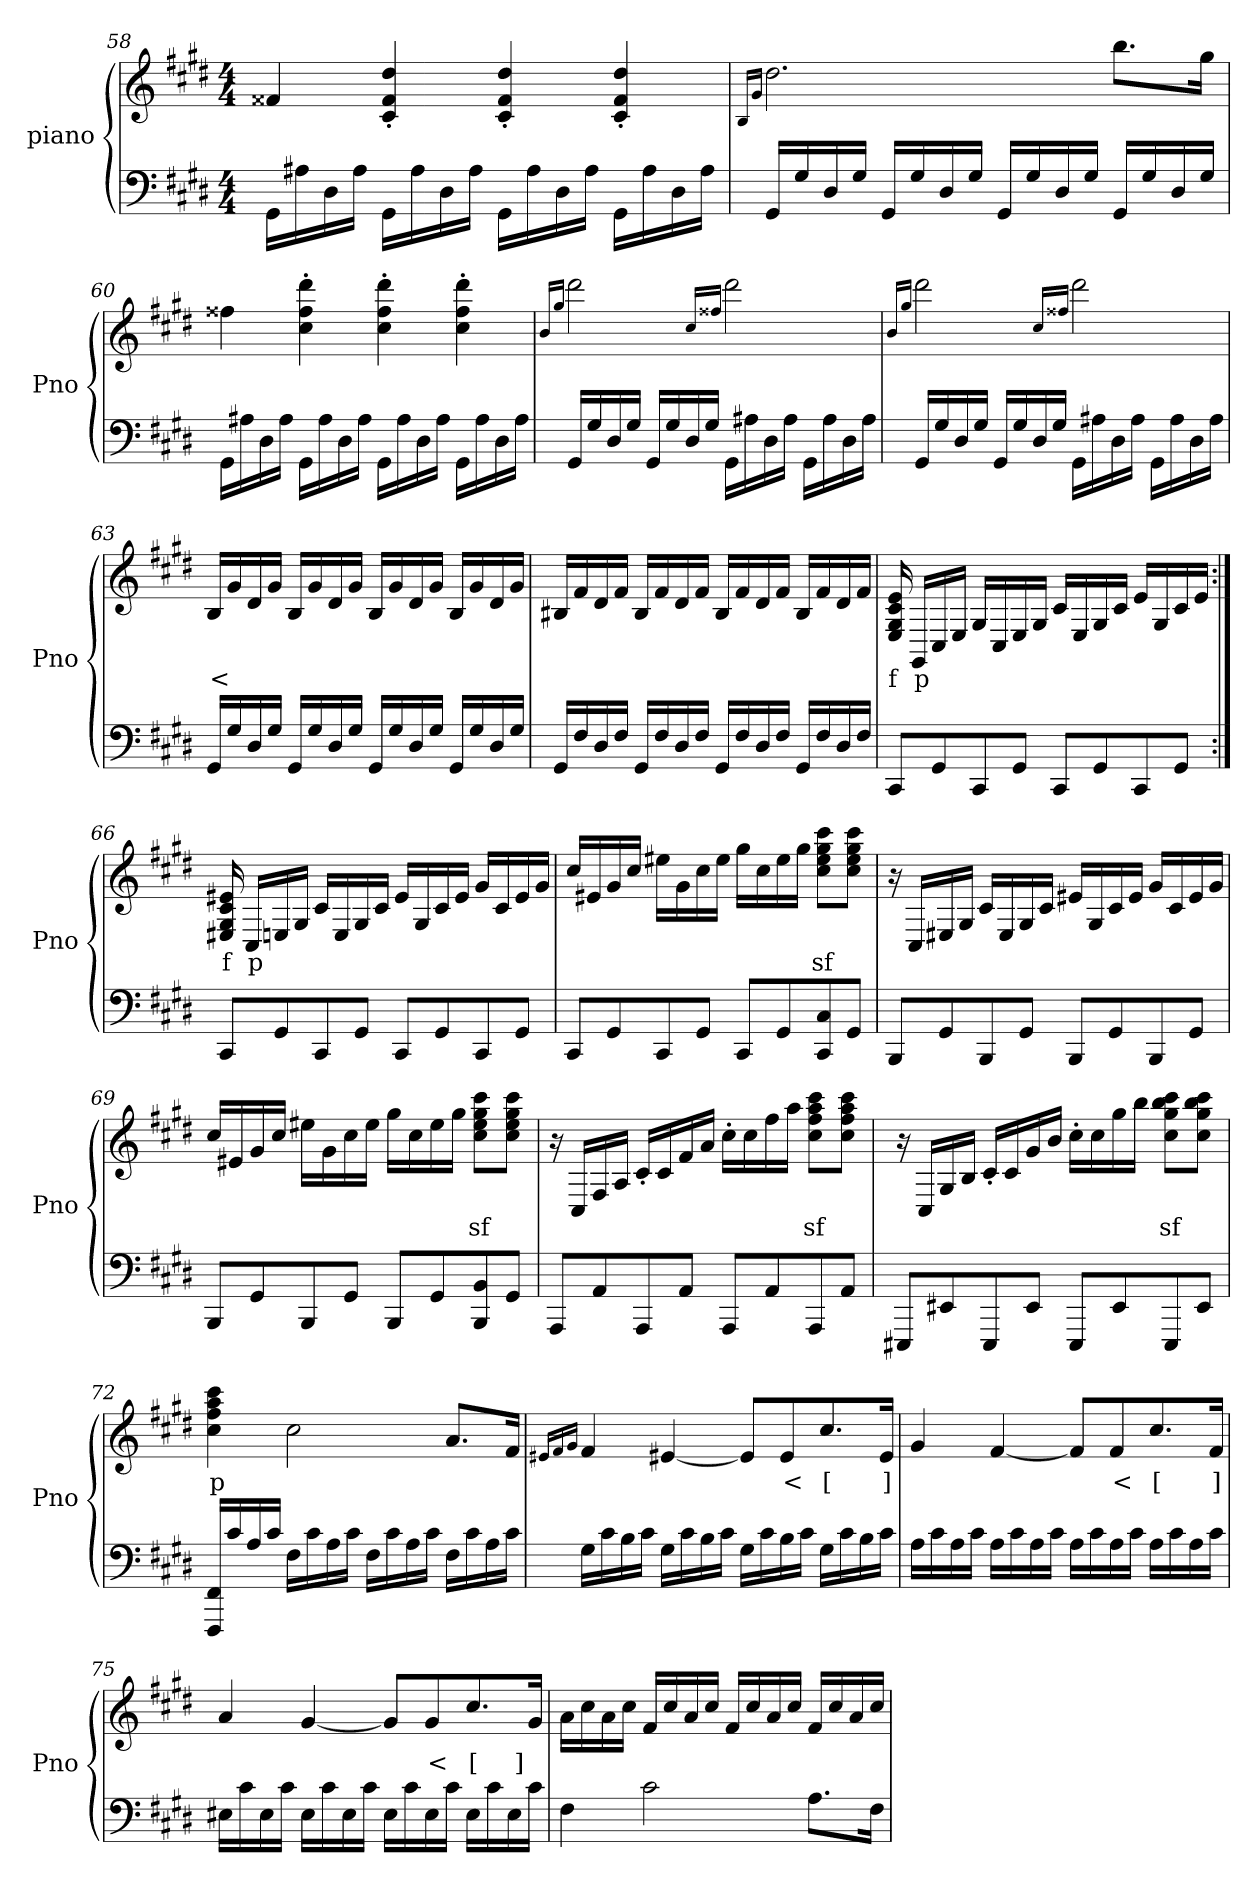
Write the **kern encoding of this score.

**kern	**kern	**text
*part2	*part1	*part1
*staff2	*staff1	*staff1
*I"piano	*I"piano	*
*I'Pno	*I'Pno	*
*clefF4	*clefG2	*
*k[f#c#g#d#]	*k[f#c#g#d#]	*
*c#:	*c#:	*
*M4/4	*M4/4	*
=58	=58	=58
16GG#\LL	4f##X/	.
16A#X\	.	.
16D#\	.	.
16A#\JJ	.	.
16GG#\LL	4c#/' 4f##/' 4dd#/'	.
16A#\	.	.
16D#\	.	.
16A#\JJ	.	.
16GG#\LL	4c#/' 4f##/' 4dd#/'	.
16A#\	.	.
16D#\	.	.
16A#\JJ	.	.
16GG#\LL	4c#/' 4f##/' 4dd#/'	.
16A#\	.	.
16D#\	.	.
16A#\JJ	.	.
=59	=59	=59
.	16qB/LL	.
.	16qg#/JJ	.
16GG#/LL	2.dd#\	.
16G#/	.	.
16D#/	.	.
16G#/JJ	.	.
16GG#/LL	.	.
16G#/	.	.
16D#/	.	.
16G#/JJ	.	.
16GG#/LL	.	.
16G#/	.	.
16D#/	.	.
16G#/JJ	.	.
16GG#/LL	8.bb\L	.
16G#/	.	.
16D#/	.	.
16G#/JJ	16gg#\Jk	.
!!LO:LB:g=z
=60	=60	=60
16GG#\LL	4ff##X\	.
16A#X\	.	.
16D#\	.	.
16A#\JJ	.	.
16GG#\LL	4cc#\' 4ff##\' 4ddd#\'	.
16A#\	.	.
16D#\	.	.
16A#\JJ	.	.
16GG#\LL	4cc#\' 4ff##\' 4ddd#\'	.
16A#\	.	.
16D#\	.	.
16A#\JJ	.	.
16GG#\LL	4cc#\' 4ff##\' 4ddd#\'	.
16A#\	.	.
16D#\	.	.
16A#\JJ	.	.
=61	=61	=61
.	16qb/LL	.
.	16qgg#/JJ	.
16GG#/LL	2ddd#\	.
16G#/	.	.
16D#/	.	.
16G#/JJ	.	.
16GG#/LL	.	.
16G#/	.	.
16D#/	.	.
16G#/JJ	.	.
.	16qcc#/LL	.
.	16qff##X/JJ	.
16GG#\LL	2ddd#\	.
16A#X\	.	.
16D#\	.	.
16A#\JJ	.	.
16GG#\LL	.	.
16A#\	.	.
16D#\	.	.
16A#\JJ	.	.
=62	=62	=62
.	16qb/LL	.
.	16qgg#/JJ	.
16GG#/LL	2ddd#\	.
16G#/	.	.
16D#/	.	.
16G#/JJ	.	.
16GG#/LL	.	.
16G#/	.	.
16D#/	.	.
16G#/JJ	.	.
.	16qcc#/LL	.
.	16qff##X/JJ	.
16GG#\LL	2ddd#\	.
16A#X\	.	.
16D#\	.	.
16A#\JJ	.	.
16GG#\LL	.	.
16A#\	.	.
16D#\	.	.
16A#\JJ	.	.
!!LO:LB:g=z
=63	=63	=63
!	!	!LO:LY:b
16GG#/LL	16B/LL	<
16G#/	16g#/	.
16D#/	16d#/	.
16G#/JJ	16g#/JJ	.
16GG#/LL	16B/LL	.
16G#/	16g#/	.
16D#/	16d#/	.
16G#/JJ	16g#/JJ	.
16GG#/LL	16B/LL	.
16G#/	16g#/	.
16D#/	16d#/	.
16G#/JJ	16g#/JJ	.
16GG#/LL	16B/LL	.
16G#/	16g#/	.
16D#/	16d#/	.
16G#/JJ	16g#/JJ	.
=64	=64	=64
16GG#/LL	16B#X/LL	.
16F#/	16f#/	.
16D#/	16d#/	.
16F#/JJ	16f#/JJ	.
16GG#/LL	16B#/LL	.
16F#/	16f#/	.
16D#/	16d#/	.
16F#/JJ	16f#/JJ	.
16GG#/LL	16B#/LL	.
16F#/	16f#/	.
16D#/	16d#/	.
16F#/JJ	16f#/JJ	.
16GG#/LL	16B#/LL	.
16F#/	16f#/	.
16D#/	16d#/	.
16F#/JJ	16f#/JJ	.
=65	=65	=65
!	!	!LO:LY:b
8CC#/L	16E/ 16G#/ 16c#/ 16e/	f
!	!	!LO:LY:b
.	16GG#/LL	p
8GG#/	16C#/	.
.	16E/JJ	.
8CC#/	16G#/LL	.
.	16C#/	.
8GG#/J	16E/	.
.	16G#/JJ	.
8CC#/L	16c#/LL	.
.	16E/	.
8GG#/	16G#/	.
.	16c#/JJ	.
8CC#/	16e/LL	.
.	16G#/	.
8GG#/J	16c#/	.
.	16e/JJ	.
!!LO:LB:g=z
=66:|!	=66:|!	=66:|!
!	!	!LO:LY:b
8CC#/L	16E#X/ 16G#/ 16c#/ 16e#X/	f
!	!	!LO:LY:b
.	16C#/LL	p
8GG#/	16En/	.
.	16G#/JJ	.
8CC#/	16c#/LL	.
.	16E/	.
8GG#/J	16G#/	.
.	16c#/JJ	.
8CC#/L	16e#/LL	.
.	16G#/	.
8GG#/	16c#/	.
.	16e#/JJ	.
8CC#/	16g#/LL	.
.	16c#/	.
8GG#/J	16e#/	.
.	16g#/JJ	.
=67	=67	=67
8CC#/L	16cc#/LL	.
.	16e#X/	.
8GG#/	16g#/	.
.	16cc#/JJ	.
8CC#/	16ee#X\LL	.
.	16g#\	.
8GG#/J	16cc#\	.
.	16ee#\JJ	.
8CC#/L	16gg#\LL	.
.	16cc#\	.
8GG#/	16ee#\	.
.	16gg#\JJ	.
!	!	!LO:LY:b
8CC#/ 8C#/	8cc#\ 8ee#\ 8gg#\ 8ccc#\L	sf
8GG#/J	8cc#\ 8ee#\ 8gg#\ 8ccc#\J	.
=68	=68	=68
8BBB/L	16r	.
.	16C#/LL	.
8GG#/	16E#X/	.
.	16G#/JJ	.
8BBB/	16c#/LL	.
.	16E#/	.
8GG#/J	16G#/	.
.	16c#/JJ	.
8BBB/L	16e#X/LL	.
.	16G#/	.
8GG#/	16c#/	.
.	16e#/JJ	.
8BBB/	16g#/LL	.
.	16c#/	.
8GG#/J	16e#/	.
.	16g#/JJ	.
!!LO:PB:g=z
=69	=69	=69
8BBB/L	16cc#/LL	.
.	16e#X/	.
8GG#/	16g#/	.
.	16cc#/JJ	.
8BBB/	16ee#X\LL	.
.	16g#\	.
8GG#/J	16cc#\	.
.	16ee#\JJ	.
8BBB/L	16gg#\LL	.
.	16cc#\	.
8GG#/	16ee#\	.
.	16gg#\JJ	.
!	!	!LO:LY:b
8BBB/ 8BB/	8cc#\ 8ee#\ 8gg#\ 8ccc#\L	sf
8GG#/J	8cc#\ 8ee#\ 8gg#\ 8ccc#\J	.
=70	=70	=70
8AAA/L	16r	.
.	16C#/LL	.
8AA/	16F#/	.
.	16A/JJ	.
8AAA/	16c#'/LL	.
.	16c#/	.
8AA/J	16f#/	.
.	16a/JJ	.
8AAA/L	16cc#'\LL	.
.	16cc#\	.
8AA/	16ff#\	.
.	16aa\JJ	.
!	!	!LO:LY:b
8AAA/	8cc#\ 8ff#\ 8aa\ 8ccc#\L	sf
8AA/J	8cc#\ 8ff#\ 8aa\ 8ccc#\J	.
=71	=71	=71
8EEE#X/L	16r	.
.	16C#/LL	.
8EE#X/	16G#/	.
.	16B/JJ	.
8EEE#/	16c#'/LL	.
.	16c#/	.
8EE#/J	16g#/	.
.	16b/JJ	.
8EEE#/L	16cc#'\LL	.
.	16cc#\	.
8EE#/	16gg#\	.
.	16bb\JJ	.
!	!	!LO:LY:b
8EEE#/	8cc#\ 8gg#\ 8bb\ 8ccc#\L	sf
8EE#/J	8cc#\ 8gg#\ 8bb\ 8ccc#\J	.
!!LO:LB:g=z
=72	=72	=72
!	!	!LO:LY:b
16FFF#/ 16FF#/LL	4cc#\ 4ff#\ 4aa\ 4ccc#\	p
16c#/	.	.
16A/	.	.
16c#/JJ	.	.
16F#\LL	2cc#\	.
16c#\	.	.
16A\	.	.
16c#\JJ	.	.
16F#\LL	.	.
16c#\	.	.
16A\	.	.
16c#\JJ	.	.
16F#\LL	8.a/L	.
16c#\	.	.
16A\	.	.
16c#\JJ	16f#/Jk	.
=73	=73	=73
.	16qe#X/LL	.
.	16qf#/	.
.	16qg#/JJ	.
16G#\LL	4f#/	.
16c#\	.	.
16B\	.	.
16c#\JJ	.	.
16G#\LL	[4e#/	.
16c#\	.	.
16B\	.	.
16c#\JJ	.	.
16G#\LL	8e#/L]	.
16c#\	.	.
!	!	!LO:LY:b
16B\	8e#/	<
16c#\JJ	.	.
!	!	!LO:LY:b
16G#\LL	8.cc#/	[
16c#\	.	.
16B\	.	.
!	!	!LO:LY:b
16c#\JJ	16e#/Jk	]
=74	=74	=74
16A\LL	4g#/	.
16c#\	.	.
16A\	.	.
16c#\JJ	.	.
16A\LL	[4f#/	.
16c#\	.	.
16A\	.	.
16c#\JJ	.	.
16A\LL	8f#/L]	.
16c#\	.	.
!	!	!LO:LY:b
16A\	8f#/	<
16c#\JJ	.	.
!	!	!LO:LY:b
16A\LL	8.cc#/	[
16c#\	.	.
16A\	.	.
!	!	!LO:LY:b
16c#\JJ	16f#/Jk	]
!!LO:LB:g=z
=75	=75	=75
16E#X\LL	4a/	.
16c#\	.	.
16E#\	.	.
16c#\JJ	.	.
16E#\LL	[4g#/	.
16c#\	.	.
16E#\	.	.
16c#\JJ	.	.
16E#\LL	8g#/L]	.
16c#\	.	.
!	!	!LO:LY:b
16E#\	8g#/	<
16c#\JJ	.	.
!	!	!LO:LY:b
16E#\LL	8.cc#/	[
16c#\	.	.
16E#\	.	.
!	!	!LO:LY:b
16c#\JJ	16g#/Jk	]
=76	=76	=76
4F#\	16a\LL	.
.	16cc#\	.
.	16a\	.
.	16cc#\JJ	.
2c#\	16f#/LL	.
.	16cc#/	.
.	16a/	.
.	16cc#/JJ	.
.	16f#/LL	.
.	16cc#/	.
.	16a/	.
.	16cc#/JJ	.
8.A\L	16f#/LL	.
.	16cc#/	.
.	16a/	.
16F#\Jk	16cc#/JJ	.
=	=	=
*-	*-	*-
